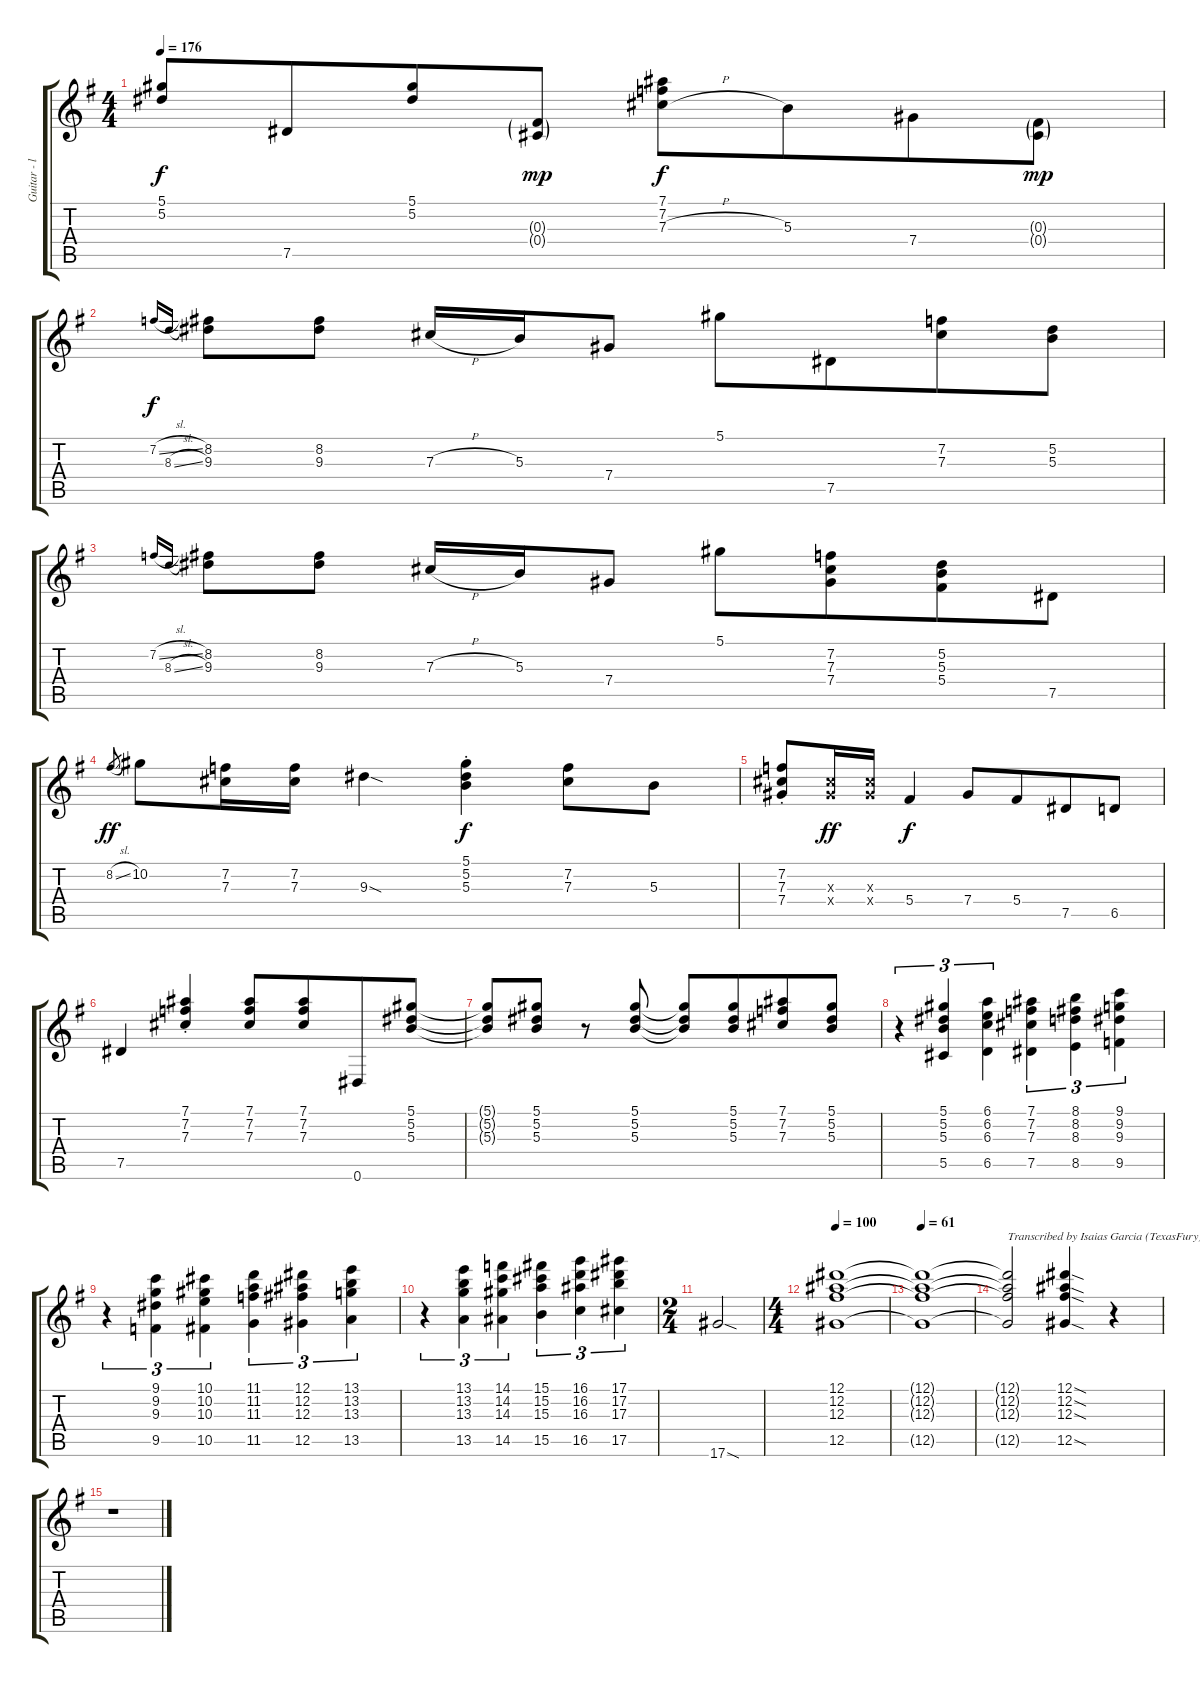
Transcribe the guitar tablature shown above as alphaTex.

\track ("Guitar - lead" "Guitar - l") {instrument electricguitarjazz}
\staff {score tabs}
\tuning (Eb4 Bb3 Gb3 Db3 Ab2 Eb2) {hide}
\ts (4 4)
\tempo 176
\clef g2
\ks eminor
(5.1{t} 5.2{t}).8{dy f} 7.5.8{beam merge} (5.1 5.2).8 (0.3{g} 0.4{g}).8{dy mp} (7.1 7.2 7.3{h}).8{dy f} 5.3.8{beam merge} 7.4.8 (0.3{g} 0.4{g}).8{dy mp} |
7.2{sl}.16{gr onbeat dy f} 8.3{sl}.16{gr onbeat} (8.2 9.3).8 (8.2 9.3).8 7.3{h}.16 5.3.16 7.4.8 5.1.8 7.5.8{beam merge} (7.2 7.3).8 (5.2 5.3).8 |
7.2{sl}.16{gr onbeat} 8.3{sl}.16{gr onbeat} (8.2 9.3).8 (8.2 9.3).8 7.3{h}.16 5.3.16 7.4.8 5.1.8 (7.2 7.3 7.4).8{beam merge} (5.2 5.3 5.4).8 7.5.8 |
8.2{sl}.8{gr dy ff} 10.2.8 (7.2 7.3).16 (7.2 7.3).16 9.3{sod}.4 (5.1{st} 5.2{st} 5.3{st}).4{dy f} (7.2 7.3).8 5.3.8 |
(7.2{st} 7.3{st} 7.4{st}).8{beam Up} (7.3{x} 7.4{x}).16{dy ff} (7.3{x} 7.4{x}).16 5.4.4{dy f} 7.4.8 5.4.8{beam merge} 7.5.8 6.5.8 |
7.5.4 (7.1{st} 7.2{st} 7.3{st}).4{beam Up} (7.1 7.2 7.3).8 (7.1 7.2 7.3).8{beam merge} 0.6.8 (5.1 5.2 5.3).8 |
(5.1{t} 5.2{t} 5.3{t}).8{beam Up} (5.1 5.2 5.3).8{beam Up} r.8 (5.1 5.2 5.3).8{beam Up} (5.1{t} 5.2{t} 5.3{t}).8{beam Up} (5.1 5.2 5.3).8{beam Up beam merge} (7.1 7.2 7.3).8{beam Up} (5.1 5.2 5.3).8{beam Up} |
r.4{tu (3 2)} (5.1 5.2 5.3 5.5).4{tu (3 2)} (6.1 6.2 6.3 6.5).4{tu (3 2)} (7.1 7.2 7.3 7.5).4{tu (3 2)} (8.1 8.2 8.3 8.5).4{tu (3 2)} (9.1 9.2 9.3 9.5).4{tu (3 2)} |
r.4{tu (3 2)} (9.1 9.2 9.3 9.5).4{tu (3 2)} (10.1 10.2 10.3 10.5).4{tu (3 2)} (11.1 11.2 11.3 11.5).4{tu (3 2)} (12.1 12.2 12.3 12.5).4{tu (3 2)} (13.1 13.2 13.3 13.5).4{tu (3 2)} |
\ks g
r.4{tu (3 2)} (13.1 13.2 13.3 13.5).4{tu (3 2)} (14.1 14.2 14.3 14.5).4{tu (3 2)} (15.1 15.2 15.3 15.5).4{tu (3 2)} (16.1 16.2 16.3 16.5).4{tu (3 2)} (17.1 17.2 17.3 17.5).4{tu (3 2)} |
\ts (2 4)
17.6{sod}.2 |
\ts (4 4)
\tempo 100
(12.1 12.2 12.3 12.5).1 |
\tempo 61
(12.1{t} 12.2{t} 12.3{t} 12.5{t}).1 |
(12.1{t} 12.2{t} 12.3{t} 12.5{t}).2{txt "Transcribed by Isaias Garcia (TexasFury)" beam Up} (12.1{sod} 12.2{sod} 12.3{sod} 12.5{sod}).4{beam Up} r.4 |
r.1
